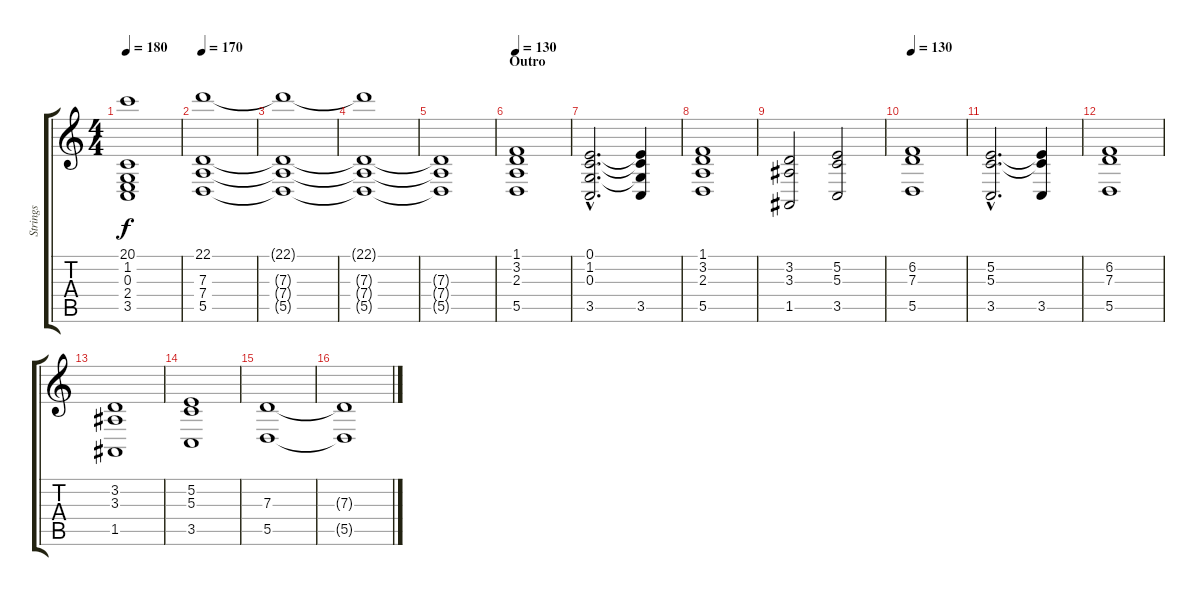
\track ("Strings" "Strings") {instrument stringensemble1}
\staff {score tabs}
\tuning (E4 B3 G3 D3 A2 E2) {hide}
\ts (4 4)
\tempo 180
\clef g2
\ks c
(20.1{t} 1.2{t} 0.3{t} 2.4{t} 3.5{t}).1{dy f} |
\tempo 170
(22.1 7.3 7.4 5.5).1 |
(22.1{t} 7.3{t} 7.4{t} 5.5{t}).1{volume 6} |
(22.1{t} 7.3{t} 7.4{t} 5.5{t}).1 |
(7.3{t} 7.4{t} 5.5{t}).1 |
\section ("" "Outro")
\tempo 130
(1.1 3.2 2.3 5.5).1{volume 8 instrument stringensemble2} |
(0.1{hac} 1.2{hac} 0.3{hac} 3.5{hac}).2{d} (0.1{t} 1.2{t} 0.3{t} 3.5).4 |
(1.1 3.2 2.3 5.5).1 |
(3.2 3.3 1.5).2 (5.2 5.3 3.5).2 |
\tempo 130
(6.2 7.3 5.5).1 |
(5.2{hac} 5.3{hac} 3.5{hac}).2{d} (5.2{t} 5.3{t} 3.5).4 |
(6.2 7.3 5.5).1 |
(3.2 3.3 1.5).1 |
(5.2 5.3 3.5).1 |
(7.3 5.5).1 |
(7.3{t} 5.5{t}).1
